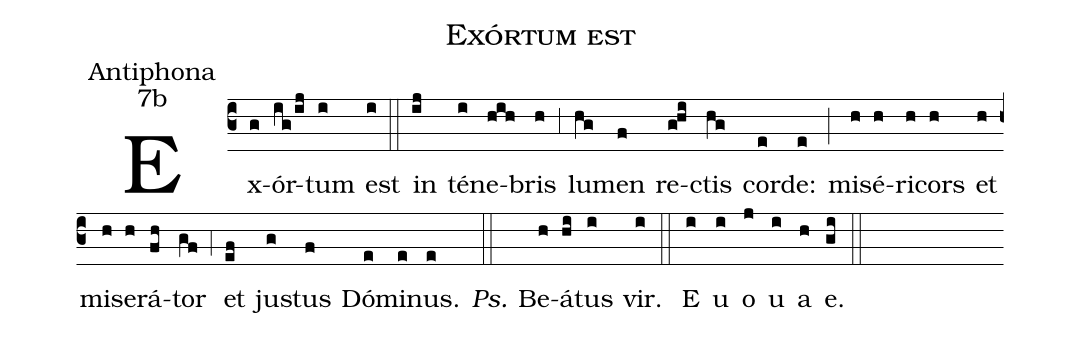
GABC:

name: Exórtum est;
office-part: Antiphona;
mode: 7b;
%%
(c3) Ex(g)ór(ig/ij)tum(i) est(i) (::) in(ij) té(i)ne(hih)bris(h) (;3) lu(hg)men(f) re(g!hi)ctis(hg) cor(e)de:(e) (;) mi(h)sé(h)ri(h)cors(h) et(h) mi(h)se(h)rá(fh)tor(gf) (;4) et(ef) ju(g)stus(f) Dó(e)mi(e)nus.(e) (::)
<i>Ps.</i> B{e}(h)á(hi)tus(i) vir.(i) (::)
<eu> E(i) u(i) o(j) u(i) a(h) e.(gi) </eu>(::)
